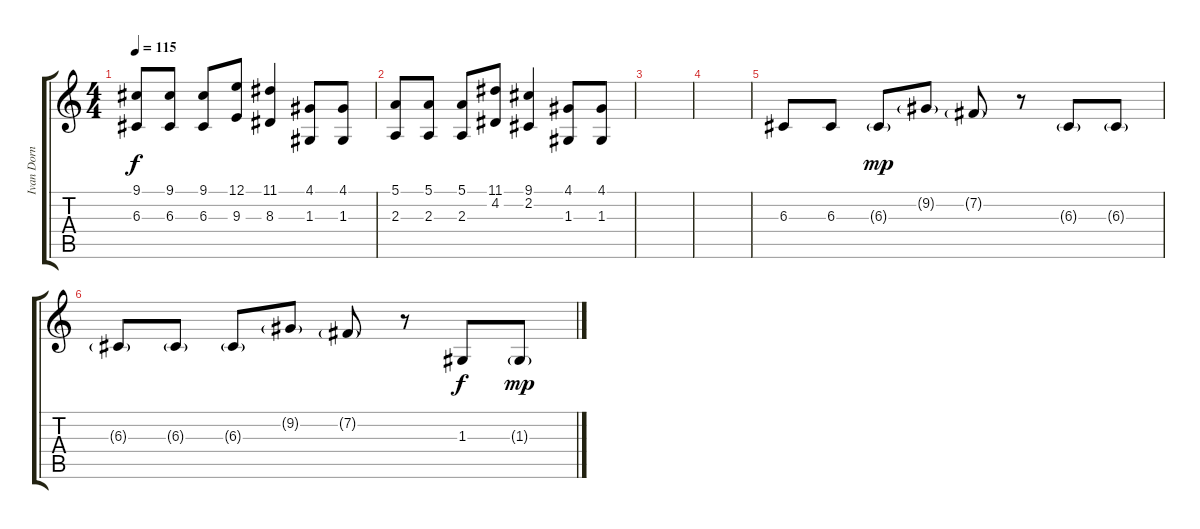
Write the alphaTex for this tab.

\track ("Ivan Dorn" "Ivan Dorn") {instrument tenorsax}
\staff {score tabs}
\tuning (E4 B3 G3 D3 A2 E2) {hide}
\ts (4 4)
\tempo 115
\clef g2
\ks c
(9.1 6.3).8{dy f} (9.1 6.3).8 (9.1 6.3).8 (12.1 9.3).8 (11.1 8.3).4 (4.1 1.3).8 (4.1 1.3).8 |
(5.1 2.3).8 (5.1 2.3).8 (5.1 2.3).8 (11.1 4.2).8 (9.1 2.2).4 (4.1 1.3).8 (4.1 1.3).8 |
|
|
6.3.8 6.3.8 6.3{g}.8{dy mp} 9.2{g}.8 7.2{g}.8 r.8 6.3{g}.8 6.3{g}.8 |
6.3{g}.8 6.3{g}.8 6.3{g}.8 9.2{g}.8 7.2{g}.8 r.8 1.3.8{dy f} 1.3{g}.8{dy mp}
